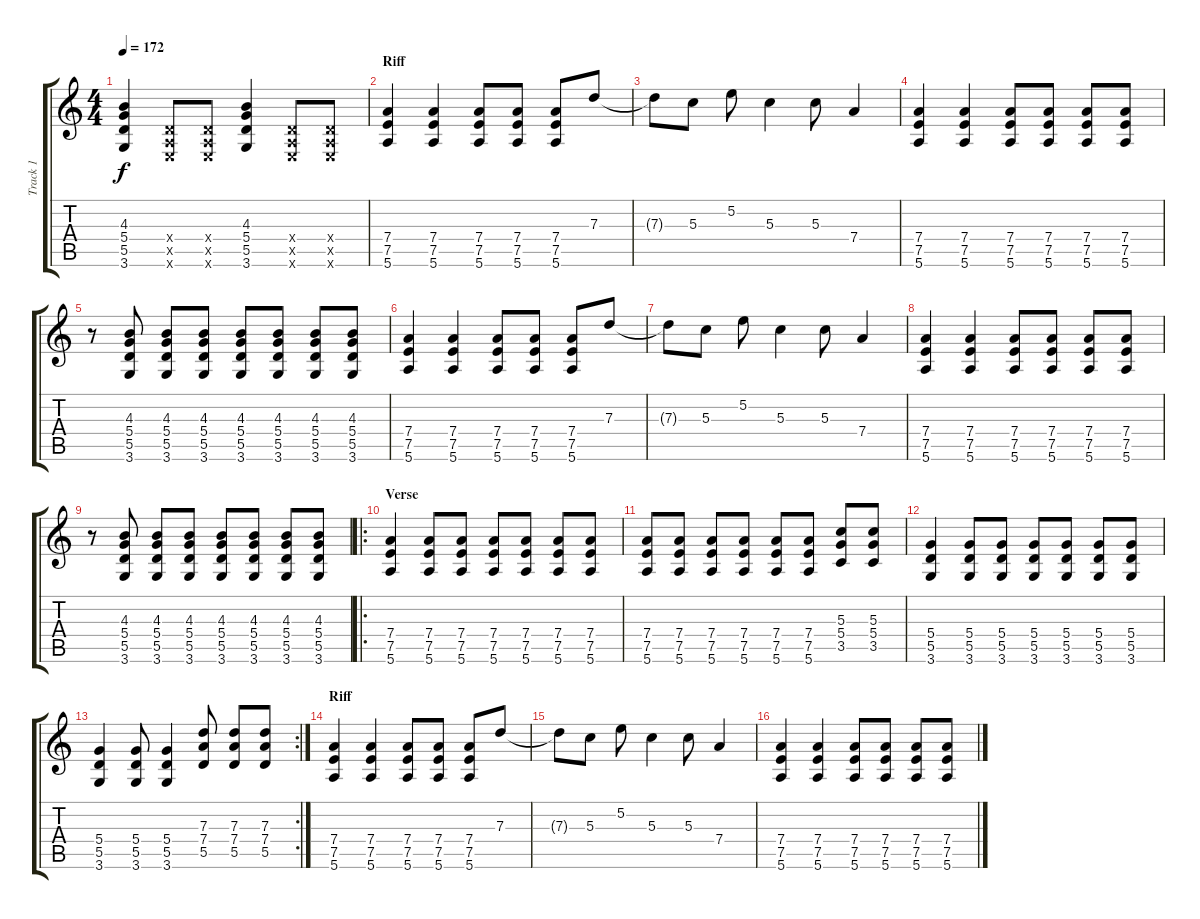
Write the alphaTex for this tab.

\track ("Track 1" "Track 1") {instrument overdrivenguitar}
\staff {score tabs}
\tuning (E4 B3 G3 D3 A2 E2) {hide}
\ts (4 4)
\tempo 172
\clef g2
\ks c
(4.3 5.4 5.5 3.6).4{dy f} (0.4{x} 0.5{x} 0.6{x}).8 (0.4{x} 0.5{x} 0.6{x}).8 (4.3 5.4 5.5 3.6).4 (0.4{x} 0.5{x} 0.6{x}).8 (0.4{x} 0.5{x} 0.6{x}).8 |
\section ("" "Riff")
(7.4 7.5 5.6).4 (7.4 7.5 5.6).4 (7.4 7.5 5.6).8 (7.4 7.5 5.6).8 (7.4 7.5 5.6).8 7.3.8 |
7.3{t}.8 5.3.8 5.2.8 5.3.4 5.3.8 7.4.4 |
(7.4 7.5 5.6).4 (7.4 7.5 5.6).4 (7.4 7.5 5.6).8 (7.4 7.5 5.6).8 (7.4 7.5 5.6).8 (7.4 7.5 5.6).8 |
r.8 (4.3 5.4 5.5 3.6).8 (4.3 5.4 5.5 3.6).8 (4.3 5.4 5.5 3.6).8 (4.3 5.4 5.5 3.6).8 (4.3 5.4 5.5 3.6).8 (4.3 5.4 5.5 3.6).8 (4.3 5.4 5.5 3.6).8 |
(7.4 7.5 5.6).4 (7.4 7.5 5.6).4 (7.4 7.5 5.6).8 (7.4 7.5 5.6).8 (7.4 7.5 5.6).8 7.3.8 |
7.3{t}.8 5.3.8 5.2.8 5.3.4 5.3.8 7.4.4 |
(7.4 7.5 5.6).4 (7.4 7.5 5.6).4 (7.4 7.5 5.6).8 (7.4 7.5 5.6).8 (7.4 7.5 5.6).8 (7.4 7.5 5.6).8 |
r.8 (4.3 5.4 5.5 3.6).8 (4.3 5.4 5.5 3.6).8 (4.3 5.4 5.5 3.6).8 (4.3 5.4 5.5 3.6).8 (4.3 5.4 5.5 3.6).8 (4.3 5.4 5.5 3.6).8 (4.3 5.4 5.5 3.6).8 |
\ro
\section ("" "Verse")
(7.4 7.5 5.6).4 (7.4 7.5 5.6).8 (7.4 7.5 5.6).8 (7.4 7.5 5.6).8 (7.4 7.5 5.6).8 (7.4 7.5 5.6).8 (7.4 7.5 5.6).8 |
(7.4 7.5 5.6).8 (7.4 7.5 5.6).8 (7.4 7.5 5.6).8 (7.4 7.5 5.6).8 (7.4 7.5 5.6).8 (7.4 7.5 5.6).8 (5.3 5.4 3.5).8 (5.3 5.4 3.5).8 |
(5.4 5.5 3.6).4 (5.4 5.5 3.6).8 (5.4 5.5 3.6).8 (5.4 5.5 3.6).8 (5.4 5.5 3.6).8 (5.4 5.5 3.6).8 (5.4 5.5 3.6).8 |
\rc 2
(5.4 5.5 3.6).4 (5.4 5.5 3.6).8 (5.4 5.5 3.6).4 (7.3 7.4 5.5).8 (7.3 7.4 5.5).8 (7.3 7.4 5.5).8 |
\section ("" "Riff")
(7.4 7.5 5.6).4 (7.4 7.5 5.6).4 (7.4 7.5 5.6).8 (7.4 7.5 5.6).8 (7.4 7.5 5.6).8 7.3.8 |
7.3{t}.8 5.3.8 5.2.8 5.3.4 5.3.8 7.4.4 |
(7.4 7.5 5.6).4 (7.4 7.5 5.6).4 (7.4 7.5 5.6).8 (7.4 7.5 5.6).8 (7.4 7.5 5.6).8 (7.4 7.5 5.6).8
